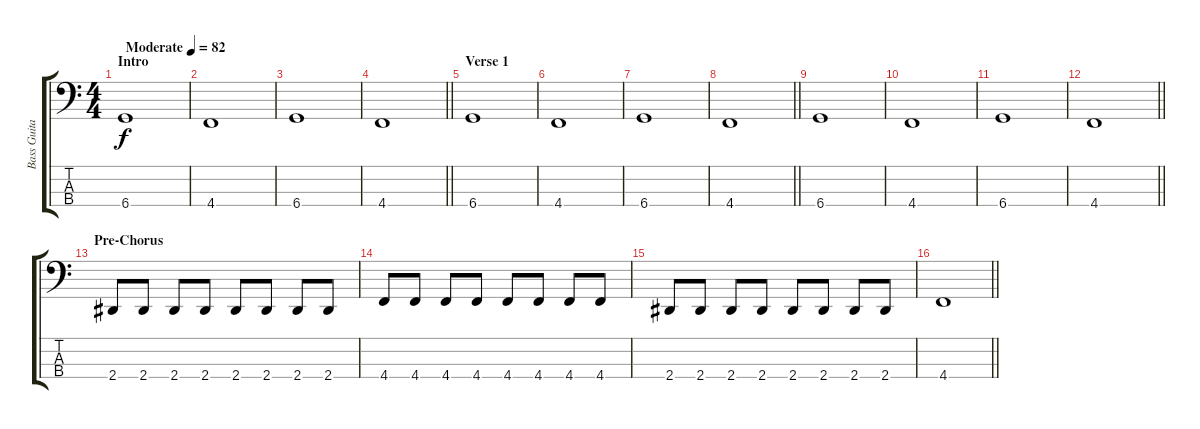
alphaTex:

\track ("Bass Guitar" "Bass Guita") {instrument electricbassfinger}
\staff {score tabs}
\tuning (Gb2 Db2 Ab1 Db1) {hide}
\ts (4 4)
\section ("" "Intro")
\tempo (82 "Moderate")
\clef f4
\ks c
6.4.1{dy f instrument electricbassfinger} |
4.4.1 |
6.4.1 |
\barLineRight lightlight
4.4.1 |
\section ("" "Verse 1")
6.4.1 |
4.4.1 |
6.4.1 |
\barLineRight lightlight
4.4.1 |
6.4.1 |
4.4.1 |
6.4.1 |
\barLineRight lightlight
4.4.1 |
\section ("" "Pre-Chorus")
2.4.8 2.4.8 2.4.8 2.4.8 2.4.8 2.4.8 2.4.8 2.4.8 |
4.4.8 4.4.8 4.4.8 4.4.8 4.4.8 4.4.8 4.4.8 4.4.8 |
2.4.8 2.4.8 2.4.8 2.4.8 2.4.8 2.4.8 2.4.8 2.4.8 |
\barLineRight lightlight
4.4.1
